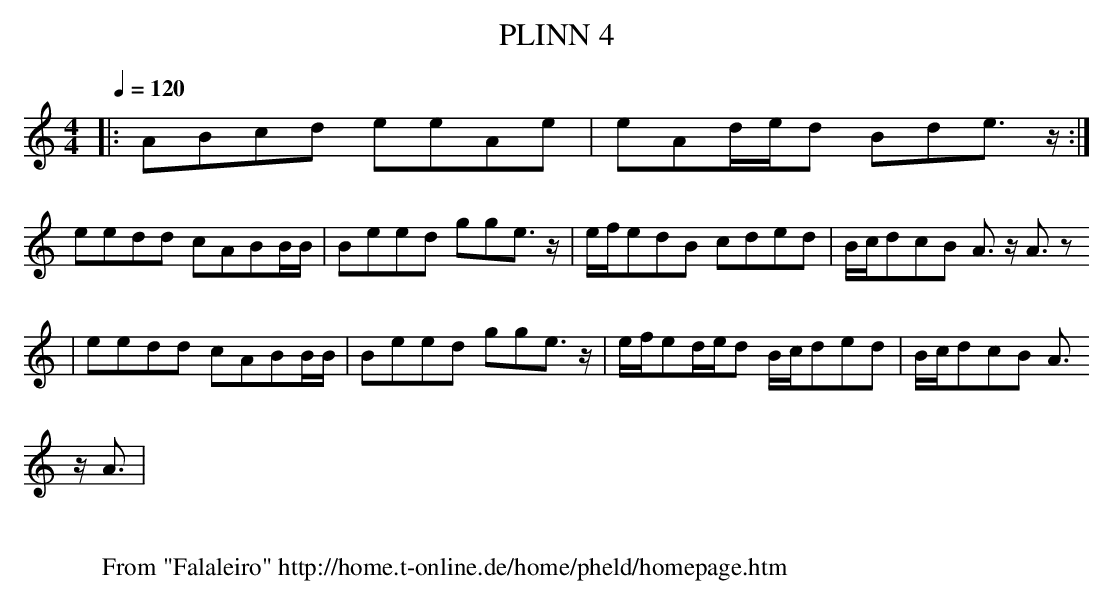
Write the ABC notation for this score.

X:1
T:PLINN 4
M:4/4
L:1/8
Q:1/4=120
K:C
|:ABcd eeAe|eAd/2e/2d Bde3/2 z/2:|
eedd cABB/2B/2|Beed gge3/2 z/2 |e/2f/2edB cded|B/2c/2dcB A3/2 z/2 A3/2 z
/2 |
eedd cABB/2B/2|Beed gge3/2 z/2 |e/2f/2ed/2e/2d B/2c/2ded|B/2c/2dcB A3/2
z/2 A3/2|
W:
W: From "Falaleiro" http://home.t-online.de/home/pheld/homepage.htm
